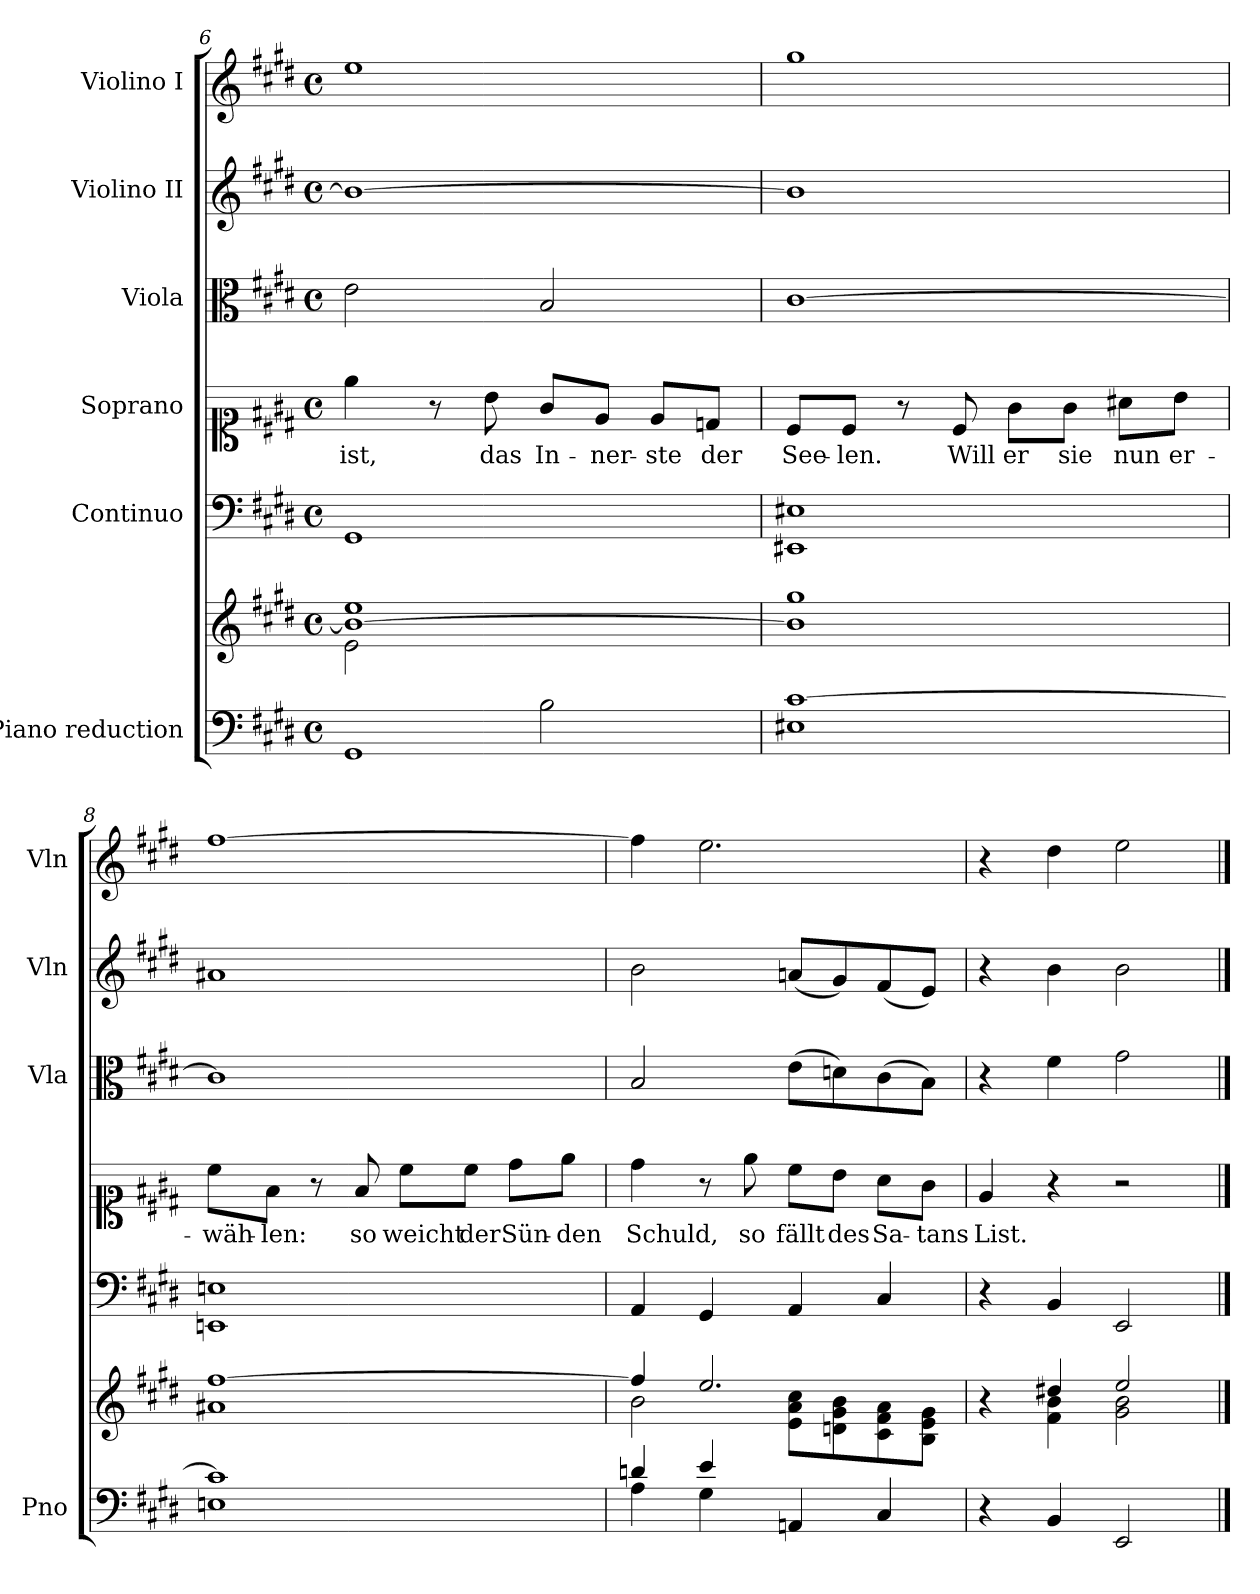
**kern	**kern	**kern	**kern	**text	**kern	**kern	**kern
*part6	*part6	*part5	*part4	*part4	*part3	*part2	*part1
*staff7	*staff6	*staff5	*staff4	*staff4	*staff3	*staff2	*staff1
*I"Piano reduction	*	*I"Continuo	*I"Soprano	*	*I"Viola	*I"Violino II	*I"Violino I
*I'Pno	*	*	*	*	*I'Vla	*I'Vln	*I'Vln
*clefF4	*clefG2	*clefF4	*clefC1	*	*clefC3	*clefG2	*clefG2
*k[f#c#g#d#]	*k[f#c#g#d#]	*k[f#c#g#d#]	*k[f#c#g#d#]	*	*k[f#c#g#d#]	*k[f#c#g#d#]	*k[f#c#g#d#]
*M4/4	*M4/4	*M4/4	*M4/4	*	*M4/4	*M4/4	*M4/4
*met(c)	*met(c)	*met(c)	*met(c)	*	*met(c)	*met(c)	*met(c)
=6	=6	=6	=6	=6	=6	=6	=6
*^	*^	*	*	*	*	*	*
!	!	!	!	!	!	!LO:LY:b	!	!	!
2ryy	1GG#	1b_ 1ee	2e\	1GG#	4ee\	ist,	2e\	1b_	1ee
.	.	.	.	.	8r	.	.	.	.
!	!	!	!	!	!	!LO:LY:b	!	!	!
.	.	.	.	.	8b\	das	.	.	.
!	!	!	!	!	!	!LO:LY:b	!	!	!
2B\	.	.	2ryy	.	8g#/L	In-	2B/	.	.
!	!	!	!	!	!	!LO:LY:b	!	!	!
.	.	.	.	.	8e/J	-ner-	.	.	.
!	!	!	!	!	!	!LO:LY:b	!	!	!
.	.	.	.	.	8e/L	-ste	.	.	.
!	!	!	!	!	!	!LO:LY:b	!	!	!
.	.	.	.	.	8dn/J	der	.	.	.
*	*	*v	*v	*	*	*	*	*	*
!!LO:PB:g=z
=7	=7	=7	=7	=7	=7	=7	=7	=7
*	*	*	*^	*	*	*	*	*
!	!	!	!	!	!	!LO:LY:b	!	!	!
[1c#	1E#X	1b] 1gg#	1EE#X	1E#X!	8c#/L	See-	[1c#	1b]	1gg#
!	!	!	!	!	!	!LO:LY:b	!	!	!
.	.	.	.	.	8c#/J	-len.	.	.	.
.	.	.	.	.	8r	.	.	.	.
!	!	!	!	!	!	!LO:LY:b	!	!	!
.	.	.	.	.	8c#/	Will	.	.	.
!	!	!	!	!	!	!LO:LY:b	!	!	!
.	.	.	.	.	8g#\L	er	.	.	.
!	!	!	!	!	!	!LO:LY:b	!	!	!
.	.	.	.	.	8g#\J	sie	.	.	.
!	!	!	!	!	!	!LO:LY:b	!	!	!
.	.	.	.	.	8a#X\L	nun	.	.	.
!	!	!	!	!	!	!LO:LY:b	!	!	!
.	.	.	.	.	8b\J	er-	.	.	.
=8	=8	=8	=8	=8	=8	=8	=8	=8	=8
*	*	*^	*	*	*	*	*	*	*
!	!	!	!	!	!	!	!LO:LY:b	!	!	!
1c#]	1En	[>1ff#	1a#X	1EEn	1En!	8cc#\L	-wäh-	1c#]	1a#X	[1ff#
!	!	!	!	!	!	!	!LO:LY:b	!	!	!
.	.	.	.	.	.	8f#\J	-len:	.	.	.
.	.	.	.	.	.	8r	.	.	.	.
!	!	!	!	!	!	!	!LO:LY:b	!	!	!
.	.	.	.	.	.	8f#/	so	.	.	.
!	!	!	!	!	!	!	!LO:LY:b	!	!	!
.	.	.	.	.	.	8cc#\L	weicht	.	.	.
!	!	!	!	!	!	!	!LO:LY:b	!	!	!
.	.	.	.	.	.	8cc#\J	der	.	.	.
!	!	!	!	!	!	!	!LO:LY:b	!	!	!
.	.	.	.	.	.	8dd#\L	Sün-	.	.	.
!	!	!	!	!	!	!	!LO:LY:b	!	!	!
.	.	.	.	.	.	8ee\J	-den	.	.	.
*	*	*	*	*v	*v	*	*	*	*	*
=9	=9	=9	=9	=9	=9	=9	=9	=9	=9
!	!	!	!	!	!	!LO:LY:b	!	!	!
4dn/	4A\	4ff#/]	2b\	4AA/	4dd#\	Schuld,	2B/	2b\	4ff#\]
4e/	4G#\	2.ee/	.	4GG#/	8r	.	.	.	2.ee\
!	!	!	!	!	!	!LO:LY:b	!	!	!
.	.	.	.	.	8ee\	so	.	.	.
!	!	!	!	!	!	!LO:LY:b	!	!	!
4AAn/	2ryy	.	8e\ 8a\ 8cc#\L	4AA/	8cc#\L	fällt	(8e\L	(8an/L	.
!	!	!	!	!	!	!LO:LY:b	!	!	!
.	.	.	8dn\ 8g#\ 8b\	.	8b\J	des	8dn\)	8g#/)	.
!	!	!	!	!	!	!LO:LY:b	!	!	!
4C#/	.	.	8c#\ 8f#\ 8a\	4C#/	8a\L	Sa-	(8c#\	(8f#/	.
!	!	!	!	!	!	!LO:LY:b	!	!	!
.	.	.	8B\ 8e\ 8g#\J	.	8g#\J	-tans	8B\J)	8e/J)	.
*v	*v	*	*	*	*	*	*	*	*
=10	=10	=10	=10	=10	=10	=10	=10	=10
!	!	!	!	!	!LO:LY:b	!	!	!
4r	4r	4ryy	4r	4e/	List.	4r	4r	4r
4BB/	4dd#X/	4f#\ 4b\	4BB/	4r	.	4f#\	4b\	4dd#\
2EE/	2ee/	2g#\ 2b\	2EE/	2r	.	2g#\	2b\	2ee\
*	*v	*v	*	*	*	*	*	*
==	==	==	==	==	==	==	==
*-	*-	*-	*-	*-	*-	*-	*-
